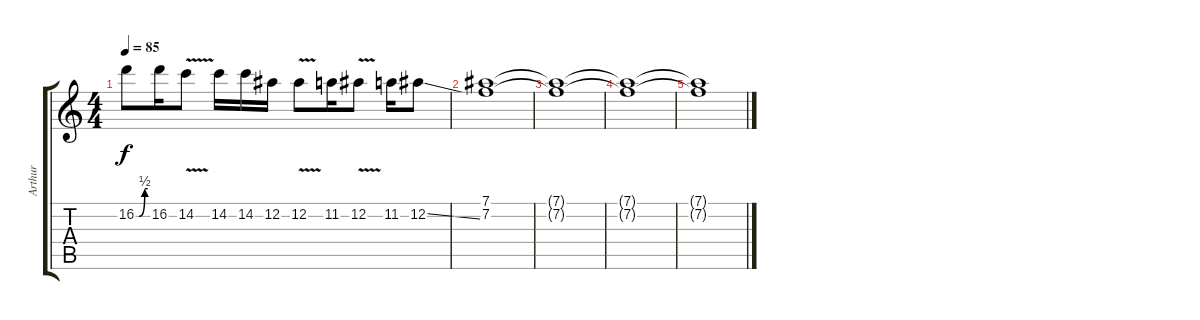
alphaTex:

\track ("Arthur" "Arthur") {instrument distortionguitar}
\staff {score tabs}
\tuning (Eb4 Bb3 Gb3 Db3 Ab2 Eb2) {hide}
\ts (4 4)
\tempo 85
\clef g2
\ks c
16.2{be (custom 0 0 15 0 45 2 60 2)}.8{dy f} 16.2.16 14.2{v}.8 14.2.16 14.2.16 12.2.16 12.2{v}.8 11.2.16 12.2{v}.8 11.2.16 12.2{ss}.8 |
(7.1 7.2).1 |
(7.1{t} 7.2{t}).1 |
(7.1{t} 7.2{t}).1 |
(7.1{t} 7.2{t}).1
